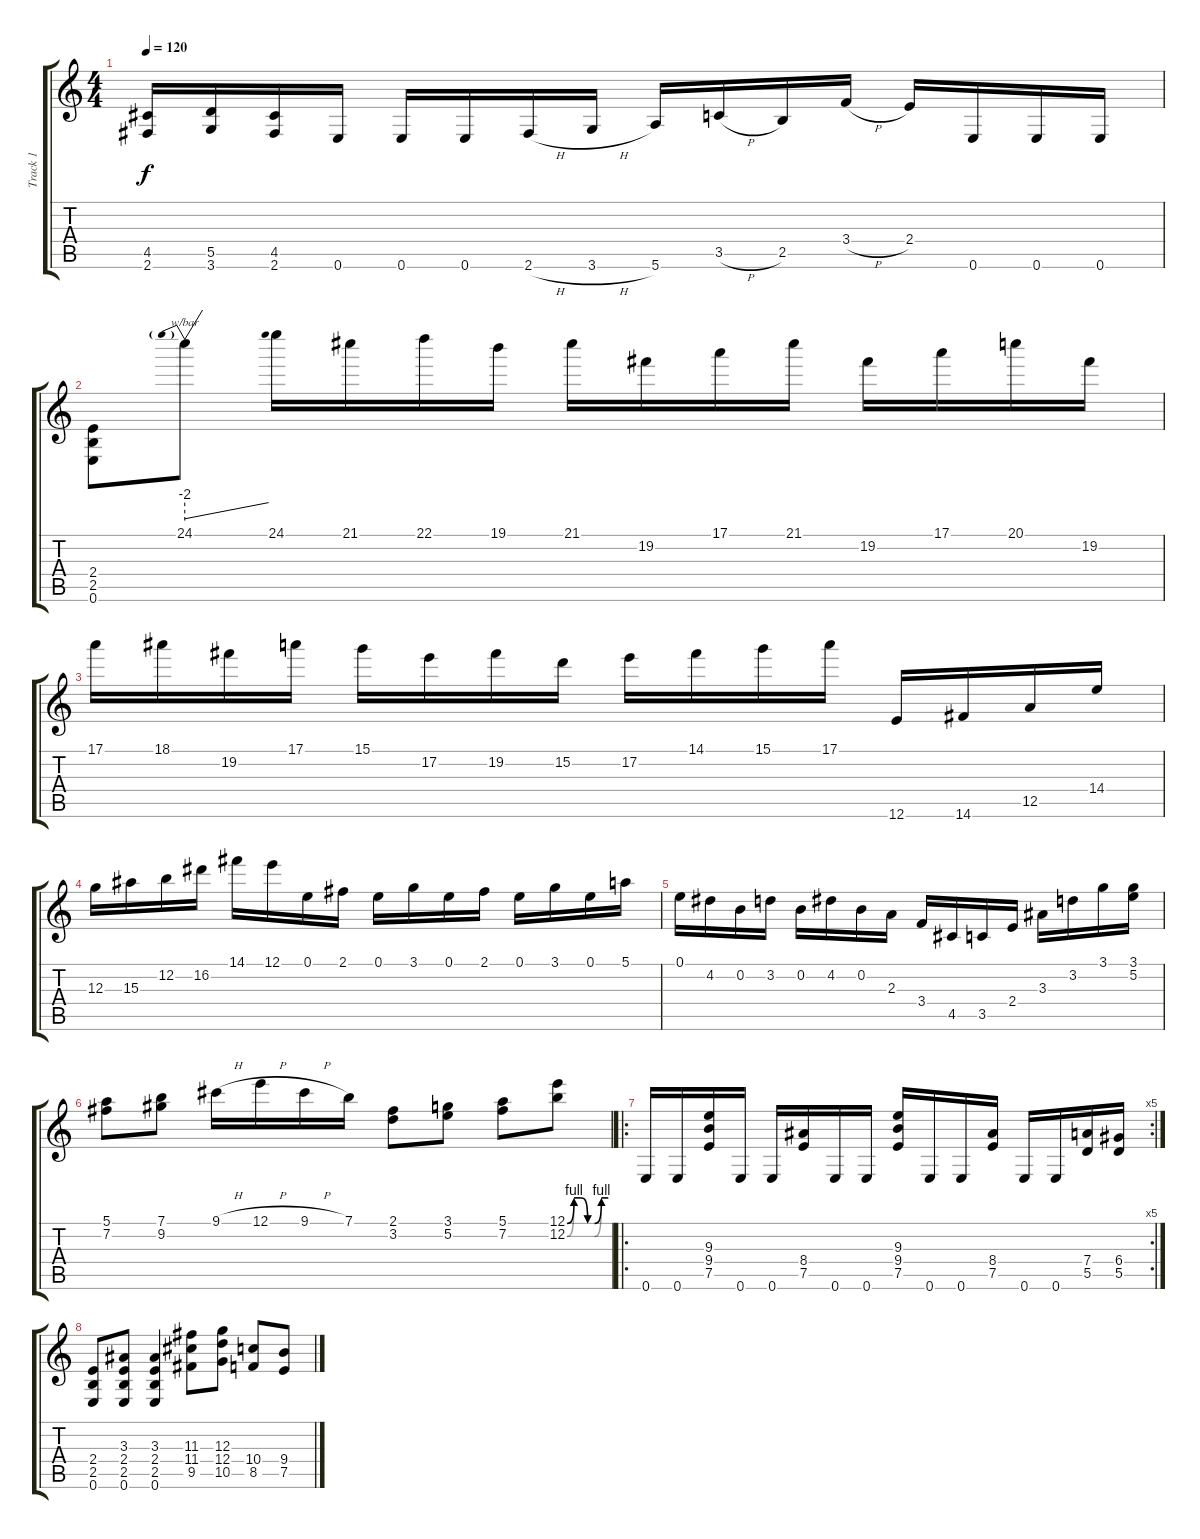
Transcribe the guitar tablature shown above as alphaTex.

\track ("Track 1" "Track 1") {instrument distortionguitar}
\staff {score tabs}
\tuning (E4 B3 G3 D3 A2 E2) {hide}
\ts (4 4)
\tempo 120
\clef g2
\ks c
(4.5 2.6).16{dy f} (5.5 3.6).16 (4.5 2.6).16 0.6.16 0.6.16 0.6.16 2.6{h}.16 3.6{h}.16 5.6.16 3.5{h}.16 2.5.16 3.4{h}.16 2.4.16 0.6.16 0.6.16 0.6.16 |
(2.4 2.5 0.6).8 24.1.8{tbe (predivedive default 0 -8 60 0)} 24.1.16 21.1.16 22.1.16 19.1.16 21.1.16 19.2.16 17.1.16 21.1.16 19.2.16 17.1.16 20.1.16 19.2.16 |
17.1.16 18.1.16 19.2.16 17.1.16 15.1.16 17.2.16 19.2.16 15.2.16 17.2.16 14.1.16 15.1.16 17.1.16 12.6.16 14.6.16 12.5.16 14.4.16 |
12.3.16 15.3.16 12.2.16 16.2.16 14.1.16 12.1.16 0.1.16 2.1.16 0.1.16 3.1.16 0.1.16 2.1.16 0.1.16 3.1.16 0.1.16 5.1.16 |
0.1.16 4.2.16 0.2.16 3.2.16 0.2.16 4.2.16 0.2.16 2.3.16 3.4.16 4.5.16 3.5.16 2.4.16 3.3.16 3.2.16 3.1.16 (3.1 5.2).16 |
(5.1 7.2).8 (7.1 9.2).8 9.1{h}.16 12.1{h}.16 9.1{h}.16 7.1.16 (2.1 3.2).8 (3.1 5.2).8 (5.1 7.2).8 (12.1{be (custom 0 0 10 4 20 4 30 0 40 0 50 4 60 4)} 12.2{be (custom 0 0 10 4 20 4 30 0 40 0 50 4 60 4)}).8 |
\ro
\rc 5
0.6.16 0.6.16 (9.3 9.4 7.5).16 0.6.16 0.6.16 (8.4 7.5).16 0.6.16 0.6.16 (9.3 9.4 7.5).16 0.6.16 0.6.16 (8.4 7.5).16 0.6.16 0.6.16 (7.4 5.5).16 (6.4 5.5).16 |
(2.4 2.5 0.6).8 (3.3 2.4 2.5 0.6).8 (3.3 2.4 2.5 0.6).4 (11.3 11.4 9.5).8 (12.3 12.4 10.5).8 (10.4 8.5).8 (9.4 7.5).8
